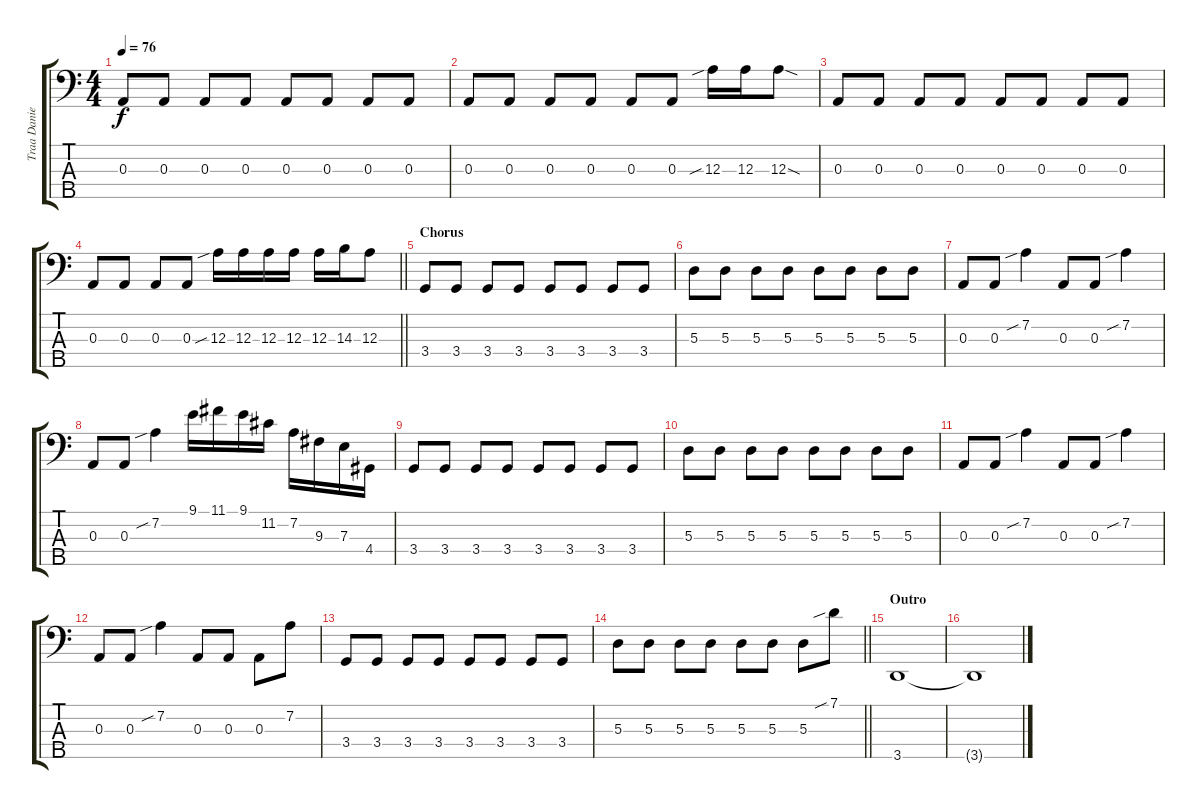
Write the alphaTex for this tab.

\track ("Traa Daniels" "Traa Danie") {instrument electricbassfinger}
\staff {score tabs}
\tuning (G2 D2 A1 E1 B0) {hide}
\ts (4 4)
\tempo 76
\clef f4
\ks c
0.3.8{dy f} 0.3.8 0.3.8 0.3.8 0.3.8 0.3.8 0.3.8 0.3.8 |
0.3.8 0.3.8 0.3.8 0.3.8 0.3.8 0.3.8 12.3{sib}.16 12.3.16 12.3{sod}.8 |
0.3.8 0.3.8 0.3.8 0.3.8 0.3.8 0.3.8 0.3.8 0.3.8 |
\barLineRight lightlight
0.3.8 0.3.8 0.3.8 0.3.8 12.3{sib}.16 12.3.16 12.3.16 12.3.16 12.3.16 14.3.16 12.3.8 |
\section ("" "Chorus")
3.4.8 3.4.8 3.4.8 3.4.8 3.4.8 3.4.8 3.4.8 3.4.8 |
5.3.8 5.3.8 5.3.8 5.3.8 5.3.8 5.3.8 5.3.8 5.3.8 |
0.3.8 0.3.8 7.2{sib}.4 0.3.8 0.3.8 7.2{sib}.4 |
0.3.8 0.3.8 7.2{sib}.4 9.1.16 11.1.16 9.1.16 11.2.16 7.2.16 9.3.16 7.3.16 4.4.16 |
3.4.8 3.4.8 3.4.8 3.4.8 3.4.8 3.4.8 3.4.8 3.4.8 |
5.3.8 5.3.8 5.3.8 5.3.8 5.3.8 5.3.8 5.3.8 5.3.8 |
0.3.8 0.3.8 7.2{sib}.4 0.3.8 0.3.8 7.2{sib}.4 |
0.3.8 0.3.8 7.2{sib}.4 0.3.8 0.3.8 0.3.8 7.2.8 |
3.4.8 3.4.8 3.4.8 3.4.8 3.4.8 3.4.8 3.4.8 3.4.8 |
\barLineRight lightlight
5.3.8 5.3.8 5.3.8 5.3.8 5.3.8 5.3.8 5.3.8 7.1{sib}.8 |
\section ("" "Outro")
3.5.1{volume 0} |
3.5{t}.1
